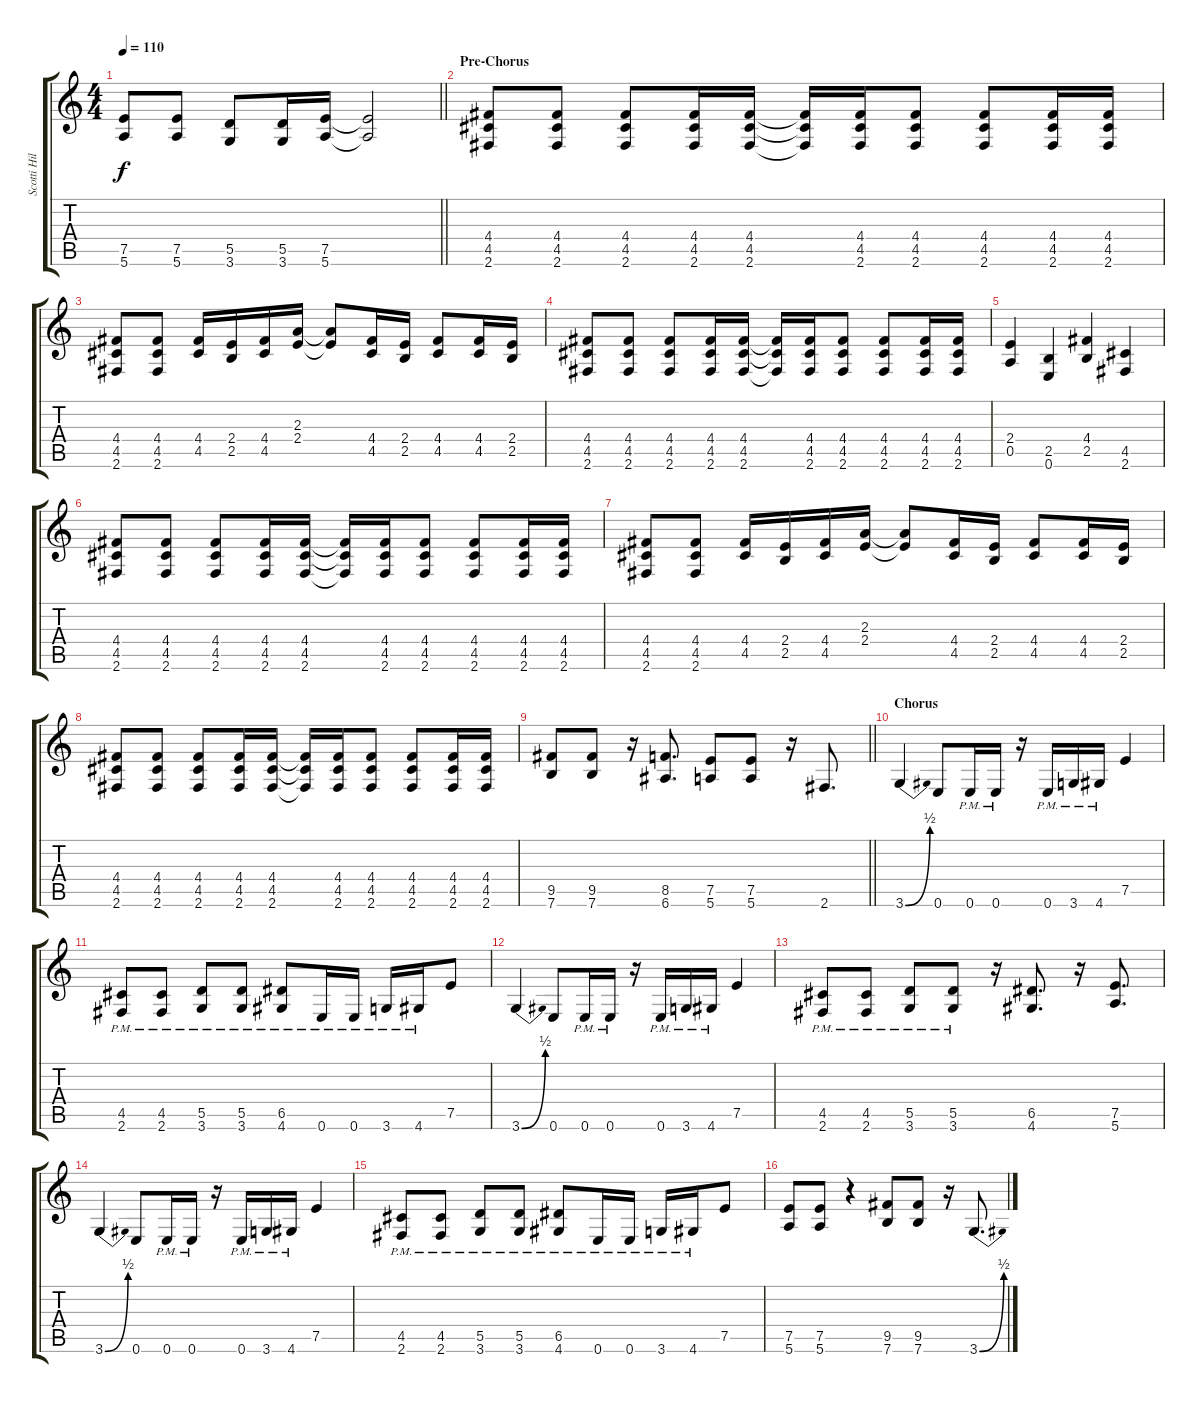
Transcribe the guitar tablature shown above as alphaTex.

\track ("Scotti Hill - Rhytm Guitar" "Scotti Hil") {instrument overdrivenguitar}
\staff {score tabs}
\tuning (E4 B3 G3 D3 A2 E2) {hide}
\ts (4 4)
\tempo 110
\clef g2
\barLineRight lightlight
\ks c
(7.5 5.6).8{dy f} (7.5 5.6).8 (5.5 3.6).8 (5.5 3.6).16 (7.5 5.6).16 (7.5{t} 5.6{t}).2 |
\section ("" "Pre-Chorus")
(4.4 4.5 2.6).8 (4.4 4.5 2.6).8 (4.4 4.5 2.6).8 (4.4 4.5 2.6).16 (4.4 4.5 2.6).16 (4.4{t} 4.5{t} 2.6{t}).16 (4.4 4.5 2.6).16 (4.4 4.5 2.6).8 (4.4 4.5 2.6).8 (4.4 4.5 2.6).16 (4.4 4.5 2.6).16 |
(4.4 4.5 2.6).8 (4.4 4.5 2.6).8 (4.4 4.5).16 (2.4 2.5).16 (4.4 4.5).16 (2.3 2.4).16 (2.3{t} 2.4{t}).8 (4.4 4.5).16 (2.4 2.5).16 (4.4 4.5).8 (4.4 4.5).16 (2.4 2.5).16 |
(4.4 4.5 2.6).8 (4.4 4.5 2.6).8 (4.4 4.5 2.6).8 (4.4 4.5 2.6).16 (4.4 4.5 2.6).16 (4.4{t} 4.5{t} 2.6{t}).16 (4.4 4.5 2.6).16 (4.4 4.5 2.6).8 (4.4 4.5 2.6).8 (4.4 4.5 2.6).16 (4.4 4.5 2.6).16 |
(2.4 0.5).4 (2.5 0.6).4 (4.4 2.5).4 (4.5 2.6).4 |
(4.4 4.5 2.6).8 (4.4 4.5 2.6).8 (4.4 4.5 2.6).8 (4.4 4.5 2.6).16 (4.4 4.5 2.6).16 (4.4{t} 4.5{t} 2.6{t}).16 (4.4 4.5 2.6).16 (4.4 4.5 2.6).8 (4.4 4.5 2.6).8 (4.4 4.5 2.6).16 (4.4 4.5 2.6).16 |
(4.4 4.5 2.6).8 (4.4 4.5 2.6).8 (4.4 4.5).16 (2.4 2.5).16 (4.4 4.5).16 (2.3 2.4).16 (2.3{t} 2.4{t}).8 (4.4 4.5).16 (2.4 2.5).16 (4.4 4.5).8 (4.4 4.5).16 (2.4 2.5).16 |
(4.4 4.5 2.6).8 (4.4 4.5 2.6).8 (4.4 4.5 2.6).8 (4.4 4.5 2.6).16 (4.4 4.5 2.6).16 (4.4{t} 4.5{t} 2.6{t}).16 (4.4 4.5 2.6).16 (4.4 4.5 2.6).8 (4.4 4.5 2.6).8 (4.4 4.5 2.6).16 (4.4 4.5 2.6).16 |
\barLineRight lightlight
(9.5 7.6).8 (9.5 7.6).8 r.16 (8.5 6.6).8{d} (7.5 5.6).8 (7.5 5.6).8 r.16 2.6.8{d} |
\section ("" "Chorus")
3.6{be (bend 0 0 60 2)}.4 0.6.8 0.6{pm}.16 0.6{pm}.16 r.16 0.6{pm}.16 3.6{pm}.16 4.6{pm}.16 7.5.4 |
(4.5{pm} 2.6{pm}).8 (4.5{pm} 2.6{pm}).8 (5.5{pm} 3.6{pm}).8 (5.5{pm} 3.6{pm}).8 (6.5{pm} 4.6{pm}).8 0.6{pm}.16 0.6{pm}.16 3.6{pm}.16 4.6{pm}.16 7.5.8 |
3.6{be (bend 0 0 60 2)}.4 0.6.8 0.6{pm}.16 0.6{pm}.16 r.16 0.6{pm}.16 3.6{pm}.16 4.6{pm}.16 7.5.4 |
(4.5{pm} 2.6{pm}).8 (4.5{pm} 2.6{pm}).8 (5.5{pm} 3.6{pm}).8 (5.5{pm} 3.6{pm}).8 r.16 (6.5 4.6).8{d} r.16 (7.5 5.6).8{d} |
3.6{be (bend 0 0 60 2)}.4 0.6.8 0.6{pm}.16 0.6{pm}.16 r.16 0.6{pm}.16 3.6{pm}.16 4.6{pm}.16 7.5.4 |
(4.5{pm} 2.6{pm}).8 (4.5{pm} 2.6{pm}).8 (5.5{pm} 3.6{pm}).8 (5.5{pm} 3.6{pm}).8 (6.5{pm} 4.6{pm}).8 0.6{pm}.16 0.6{pm}.16 3.6{pm}.16 4.6{pm}.16 7.5.8 |
(7.5 5.6).8 (7.5 5.6).8 r.4 (9.5 7.6).8 (9.5 7.6).8 r.16 3.6{be (bend 0 0 60 2)}.8{d}
